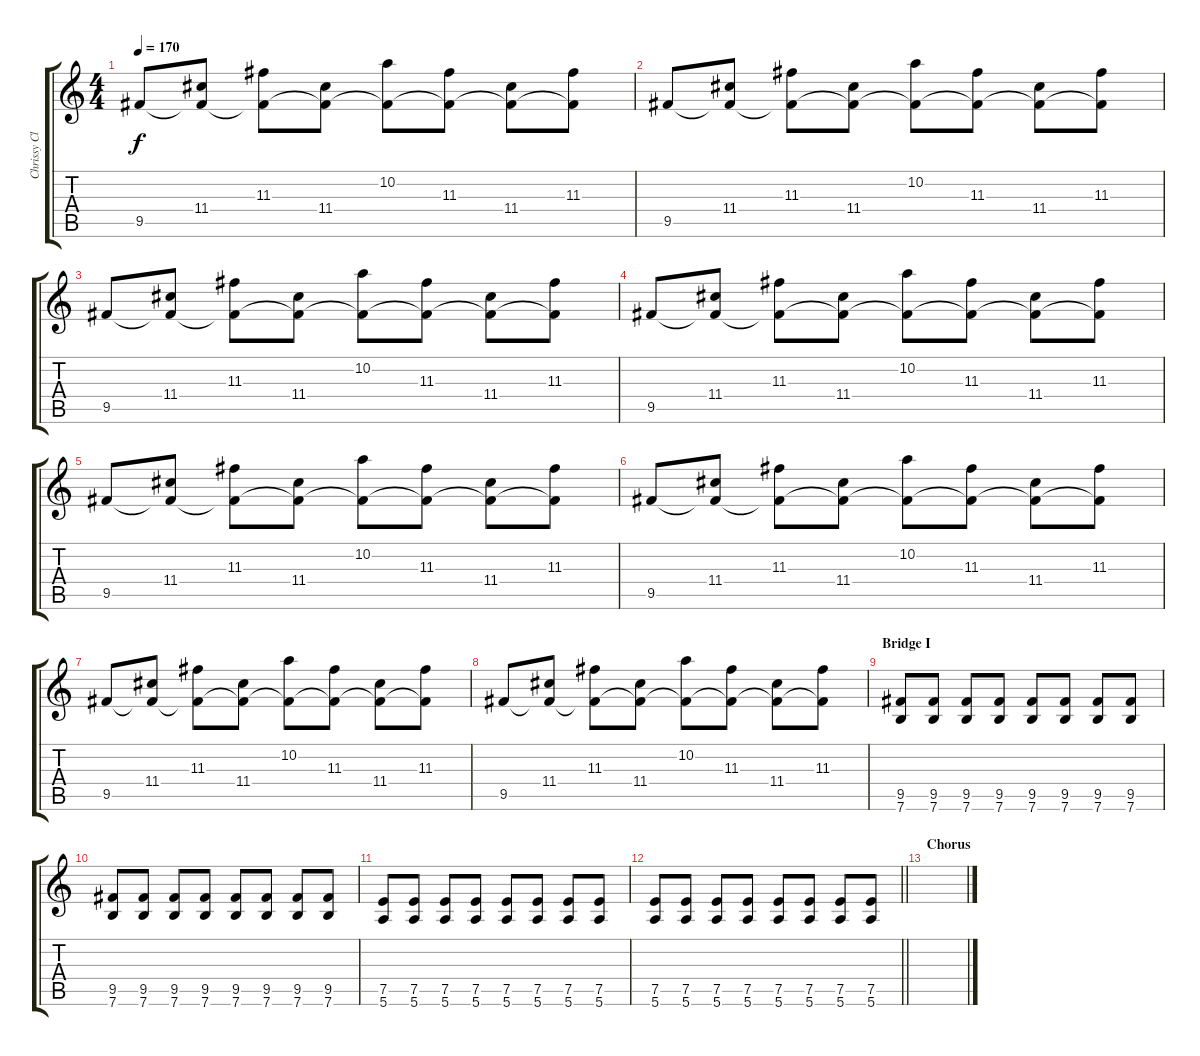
\track ("Chrissy Clean" "Chrissy Cl") {instrument electricguitarjazz}
\staff {score tabs}
\tuning (E4 B3 G3 D3 A2 E2) {hide}
\ts (4 4)
\tempo 170
\clef g2
\ks c
9.5.8{dy f} (11.4 9.5{t}).8 (11.3 9.5{t}).8 (11.4 9.5{t}).8 (10.2 9.5{t}).8 (11.3 9.5{t}).8 (11.4 9.5{t}).8 (11.3 9.5{t}).8 |
9.5.8 (11.4 9.5{t}).8 (11.3 9.5{t}).8 (11.4 9.5{t}).8 (10.2 9.5{t}).8 (11.3 9.5{t}).8 (11.4 9.5{t}).8 (11.3 9.5{t}).8 |
9.5.8 (11.4 9.5{t}).8 (11.3 9.5{t}).8 (11.4 9.5{t}).8 (10.2 9.5{t}).8 (11.3 9.5{t}).8 (11.4 9.5{t}).8 (11.3 9.5{t}).8 |
9.5.8 (11.4 9.5{t}).8 (11.3 9.5{t}).8 (11.4 9.5{t}).8 (10.2 9.5{t}).8 (11.3 9.5{t}).8 (11.4 9.5{t}).8 (11.3 9.5{t}).8 |
9.5.8 (11.4 9.5{t}).8 (11.3 9.5{t}).8 (11.4 9.5{t}).8 (10.2 9.5{t}).8 (11.3 9.5{t}).8 (11.4 9.5{t}).8 (11.3 9.5{t}).8 |
9.5.8 (11.4 9.5{t}).8 (11.3 9.5{t}).8 (11.4 9.5{t}).8 (10.2 9.5{t}).8 (11.3 9.5{t}).8 (11.4 9.5{t}).8 (11.3 9.5{t}).8 |
9.5.8 (11.4 9.5{t}).8 (11.3 9.5{t}).8 (11.4 9.5{t}).8 (10.2 9.5{t}).8 (11.3 9.5{t}).8 (11.4 9.5{t}).8 (11.3 9.5{t}).8 |
9.5.8 (11.4 9.5{t}).8 (11.3 9.5{t}).8 (11.4 9.5{t}).8 (10.2 9.5{t}).8 (11.3 9.5{t}).8 (11.4 9.5{t}).8 (11.3 9.5{t}).8 |
\section ("" "Bridge I")
(9.5 7.6).8 (9.5 7.6).8 (9.5 7.6).8 (9.5 7.6).8 (9.5 7.6).8 (9.5 7.6).8 (9.5 7.6).8 (9.5 7.6).8 |
(9.5 7.6).8 (9.5 7.6).8 (9.5 7.6).8 (9.5 7.6).8 (9.5 7.6).8 (9.5 7.6).8 (9.5 7.6).8 (9.5 7.6).8 |
(7.5 5.6).8 (7.5 5.6).8 (7.5 5.6).8 (7.5 5.6).8 (7.5 5.6).8 (7.5 5.6).8 (7.5 5.6).8 (7.5 5.6).8 |
\barLineRight lightlight
(7.5 5.6).8 (7.5 5.6).8 (7.5 5.6).8 (7.5 5.6).8 (7.5 5.6).8 (7.5 5.6).8 (7.5 5.6).8 (7.5 5.6).8 |
\section ("" "Chorus")
